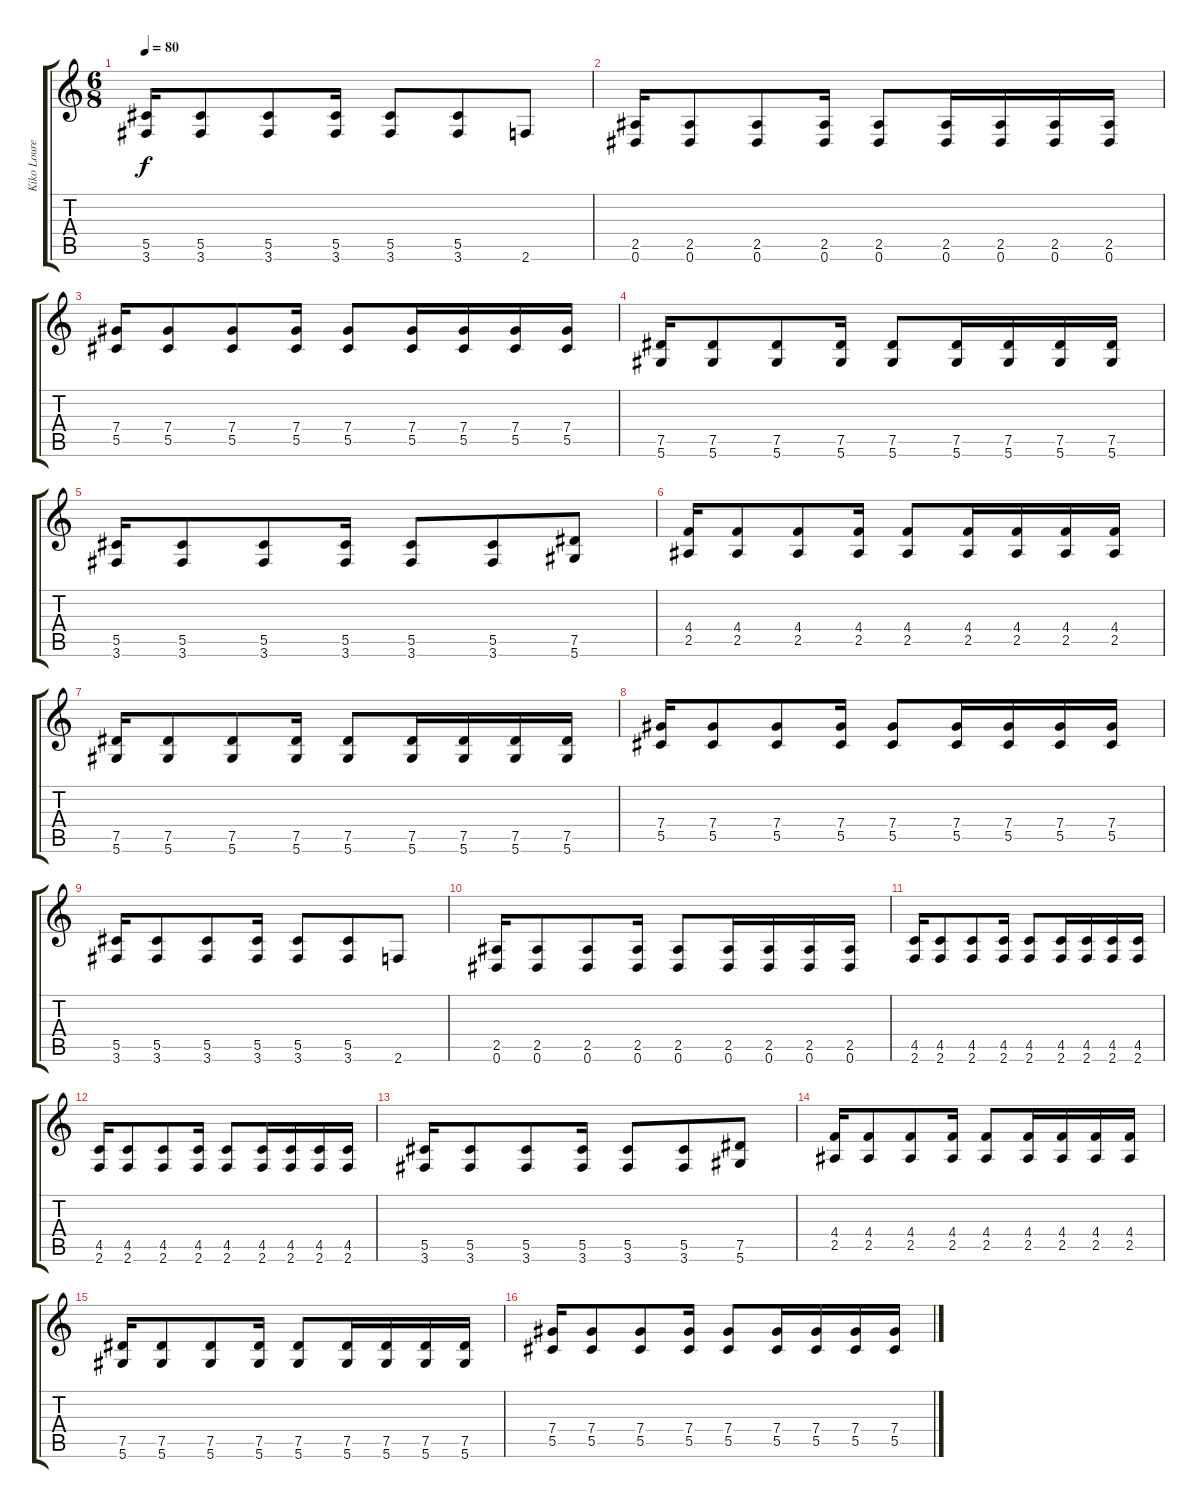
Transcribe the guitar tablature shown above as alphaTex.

\track ("Kiko Loureiro" "Kiko Loure") {instrument distortionguitar}
\staff {score tabs}
\tuning (Eb4 Bb3 Gb3 Db3 Ab2 Eb2) {hide}
\ts (6 8)
\tempo 80
\clef g2
\ks c
(5.5 3.6).16{dy f} (5.5 3.6).8 (5.5 3.6).8 (5.5 3.6).16 (5.5 3.6).8 (5.5 3.6).8 2.6.8 |
(2.5 0.6).16 (2.5 0.6).8 (2.5 0.6).8 (2.5 0.6).16 (2.5 0.6).8 (2.5 0.6).16 (2.5 0.6).16 (2.5 0.6).16 (2.5 0.6).16 |
(7.4 5.5).16 (7.4 5.5).8 (7.4 5.5).8 (7.4 5.5).16 (7.4 5.5).8 (7.4 5.5).16 (7.4 5.5).16 (7.4 5.5).16 (7.4 5.5).16 |
(7.5 5.6).16 (7.5 5.6).8 (7.5 5.6).8 (7.5 5.6).16 (7.5 5.6).8 (7.5 5.6).16 (7.5 5.6).16 (7.5 5.6).16 (7.5 5.6).16 |
(5.5 3.6).16 (5.5 3.6).8 (5.5 3.6).8 (5.5 3.6).16 (5.5 3.6).8 (5.5 3.6).8 (7.5 5.6).8 |
(4.4 2.5).16 (4.4 2.5).8 (4.4 2.5).8 (4.4 2.5).16 (4.4 2.5).8 (4.4 2.5).16 (4.4 2.5).16 (4.4 2.5).16 (4.4 2.5).16 |
(7.5 5.6).16 (7.5 5.6).8 (7.5 5.6).8 (7.5 5.6).16 (7.5 5.6).8 (7.5 5.6).16 (7.5 5.6).16 (7.5 5.6).16 (7.5 5.6).16 |
(7.4 5.5).16 (7.4 5.5).8 (7.4 5.5).8 (7.4 5.5).16 (7.4 5.5).8 (7.4 5.5).16 (7.4 5.5).16 (7.4 5.5).16 (7.4 5.5).16 |
(5.5 3.6).16 (5.5 3.6).8 (5.5 3.6).8 (5.5 3.6).16 (5.5 3.6).8 (5.5 3.6).8 2.6.8 |
(2.5 0.6).16 (2.5 0.6).8 (2.5 0.6).8 (2.5 0.6).16 (2.5 0.6).8 (2.5 0.6).16 (2.5 0.6).16 (2.5 0.6).16 (2.5 0.6).16 |
(4.5 2.6).16 (4.5 2.6).8 (4.5 2.6).8 (4.5 2.6).16 (4.5 2.6).8 (4.5 2.6).16 (4.5 2.6).16 (4.5 2.6).16 (4.5 2.6).16 |
(4.5 2.6).16 (4.5 2.6).8 (4.5 2.6).8 (4.5 2.6).16 (4.5 2.6).8 (4.5 2.6).16 (4.5 2.6).16 (4.5 2.6).16 (4.5 2.6).16 |
(5.5 3.6).16 (5.5 3.6).8 (5.5 3.6).8 (5.5 3.6).16 (5.5 3.6).8 (5.5 3.6).8 (7.5 5.6).8 |
(4.4 2.5).16 (4.4 2.5).8 (4.4 2.5).8 (4.4 2.5).16 (4.4 2.5).8 (4.4 2.5).16 (4.4 2.5).16 (4.4 2.5).16 (4.4 2.5).16 |
(7.5 5.6).16 (7.5 5.6).8 (7.5 5.6).8 (7.5 5.6).16 (7.5 5.6).8 (7.5 5.6).16 (7.5 5.6).16 (7.5 5.6).16 (7.5 5.6).16 |
(7.4 5.5).16 (7.4 5.5).8 (7.4 5.5).8 (7.4 5.5).16 (7.4 5.5).8 (7.4 5.5).16 (7.4 5.5).16 (7.4 5.5).16 (7.4 5.5).16
